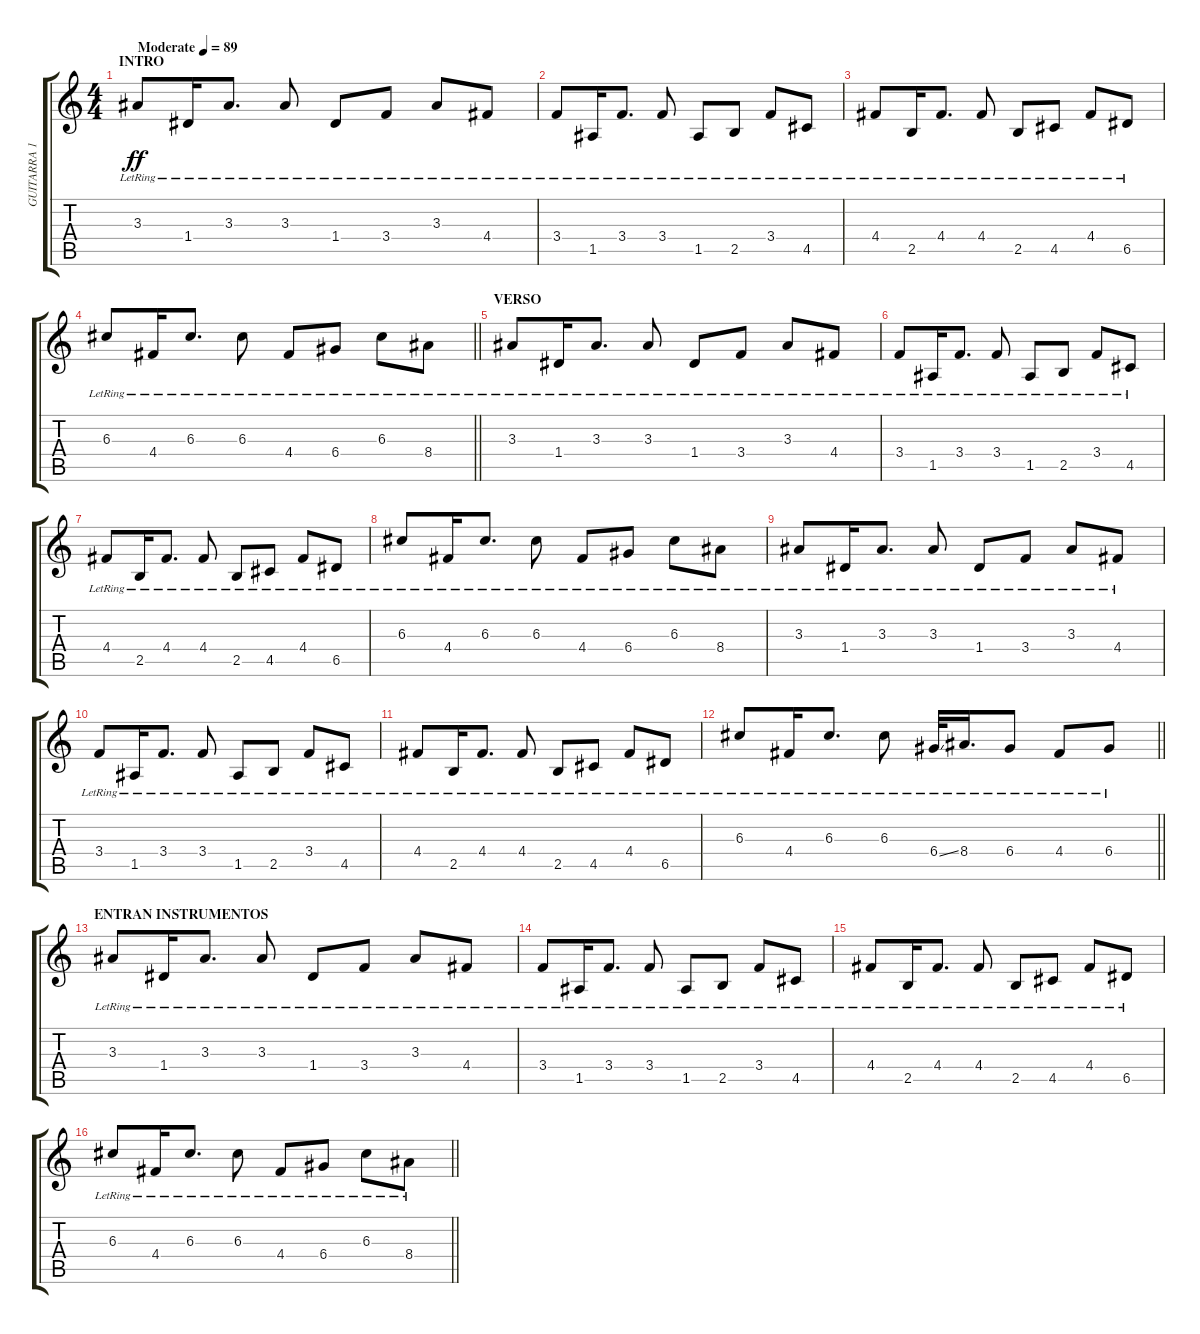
\track ("GUITARRA 1" "GUITARRA 1") {instrument electricguitarjazz}
\staff {score tabs}
\tuning (E4 B3 G3 D3 A2 E2) {hide}
\ts (4 4)
\section ("" "INTRO")
\tempo (89 "Moderate")
\clef g2
\ks c
3.3{lr}.8{dy ff instrument electricguitarjazz} 1.4{lr}.16 3.3{lr}.8{d} 3.3{lr}.8 1.4{lr}.8 3.4{lr}.8 3.3{lr}.8 4.4{lr}.8 |
3.4{lr}.8 1.5{lr}.16 3.4{lr}.8{d} 3.4{lr}.8 1.5{lr}.8 2.5{lr}.8 3.4{lr}.8 4.5{lr}.8 |
4.4{lr}.8 2.5{lr}.16 4.4{lr}.8{d} 4.4{lr}.8 2.5{lr}.8 4.5{lr}.8 4.4{lr}.8 6.5{lr}.8 |
\barLineRight lightlight
6.3{lr}.8 4.4{lr}.16 6.3{lr}.8{d} 6.3{lr}.8 4.4{lr}.8 6.4{lr}.8 6.3{lr}.8 8.4{lr}.8 |
\section ("" "VERSO")
3.3{lr}.8 1.4{lr}.16 3.3{lr}.8{d} 3.3{lr}.8 1.4{lr}.8 3.4{lr}.8 3.3{lr}.8 4.4{lr}.8 |
3.4{lr}.8 1.5{lr}.16 3.4{lr}.8{d} 3.4{lr}.8 1.5{lr}.8 2.5{lr}.8 3.4{lr}.8 4.5{lr}.8 |
4.4{lr}.8 2.5{lr}.16 4.4{lr}.8{d} 4.4{lr}.8 2.5{lr}.8 4.5{lr}.8 4.4{lr}.8 6.5{lr}.8 |
6.3{lr}.8 4.4{lr}.16 6.3{lr}.8{d} 6.3{lr}.8 4.4{lr}.8 6.4{lr}.8 6.3{lr}.8 8.4{lr}.8 |
3.3{lr}.8 1.4{lr}.16 3.3{lr}.8{d} 3.3{lr}.8 1.4{lr}.8 3.4{lr}.8 3.3{lr}.8 4.4{lr}.8 |
3.4{lr}.8 1.5{lr}.16 3.4{lr}.8{d} 3.4{lr}.8 1.5{lr}.8 2.5{lr}.8 3.4{lr}.8 4.5{lr}.8 |
4.4{lr}.8 2.5{lr}.16 4.4{lr}.8{d} 4.4{lr}.8 2.5{lr}.8 4.5{lr}.8 4.4{lr}.8 6.5{lr}.8 |
\barLineRight lightlight
6.3{lr}.8 4.4{lr}.16 6.3{lr}.8{d} 6.3{lr}.8 6.4{ss lr}.32 8.4{lr}.16{d} 6.4{lr}.8 4.4{lr}.8 6.4{lr}.8 |
\section ("" "ENTRAN INSTRUMENTOS")
3.3{lr}.8 1.4{lr}.16 3.3{lr}.8{d} 3.3{lr}.8 1.4{lr}.8 3.4{lr}.8 3.3{lr}.8 4.4{lr}.8 |
3.4{lr}.8 1.5{lr}.16 3.4{lr}.8{d} 3.4{lr}.8 1.5{lr}.8 2.5{lr}.8 3.4{lr}.8 4.5{lr}.8 |
4.4{lr}.8 2.5{lr}.16 4.4{lr}.8{d} 4.4{lr}.8 2.5{lr}.8 4.5{lr}.8 4.4{lr}.8 6.5{lr}.8 |
\barLineRight lightlight
6.3{lr}.8 4.4{lr}.16 6.3{lr}.8{d} 6.3{lr}.8 4.4{lr}.8 6.4{lr}.8 6.3{lr}.8 8.4{lr}.8
